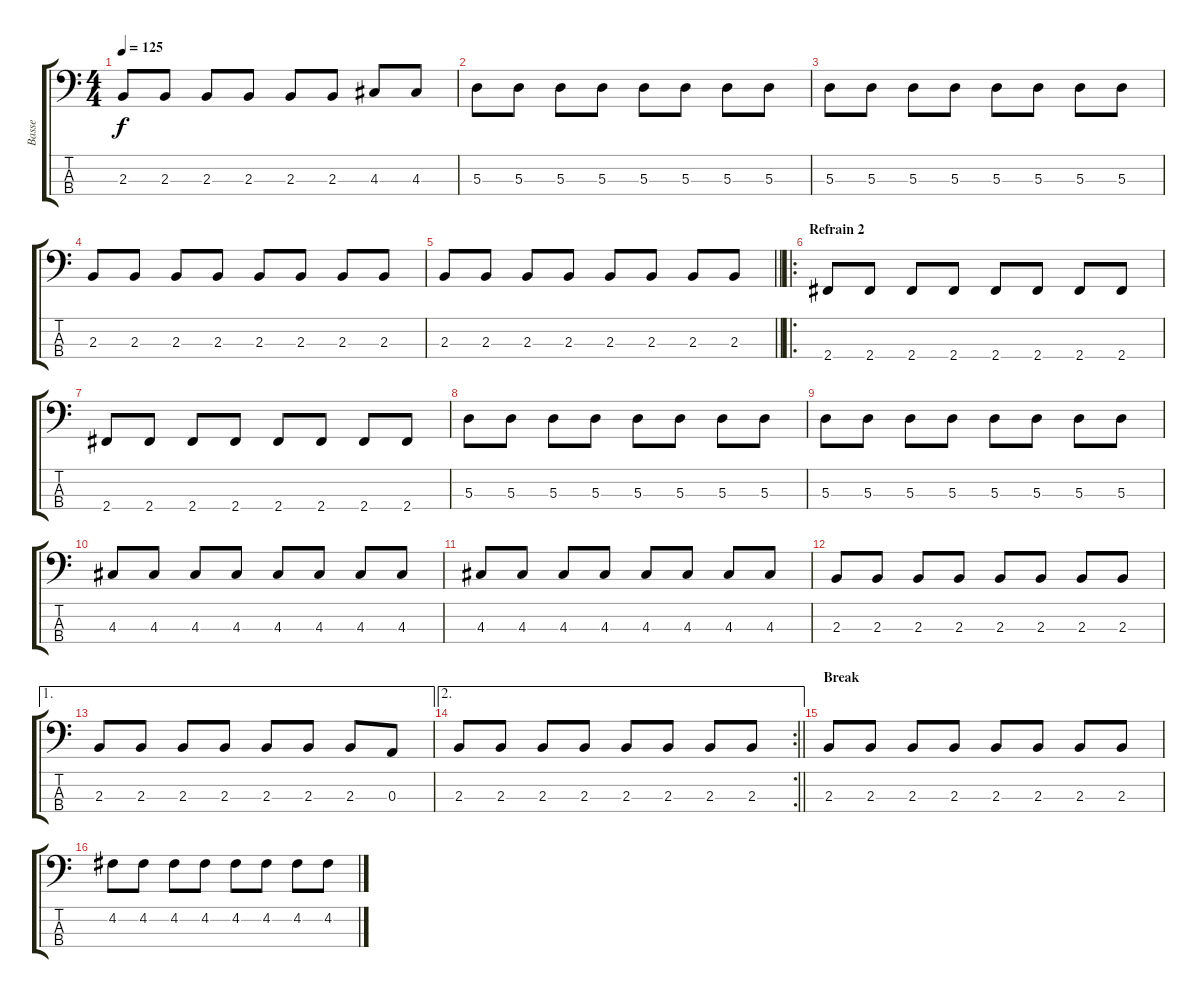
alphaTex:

\track ("Basse" "Basse") {instrument electricbassfinger}
\staff {score tabs}
\tuning (G2 D2 A1 E1) {hide}
\ts (4 4)
\tempo 125
\clef f4
\ks c
2.3.8{dy f} 2.3.8 2.3.8 2.3.8 2.3.8 2.3.8 4.3.8 4.3.8 |
5.3.8 5.3.8 5.3.8 5.3.8 5.3.8 5.3.8 5.3.8 5.3.8 |
5.3.8 5.3.8 5.3.8 5.3.8 5.3.8 5.3.8 5.3.8 5.3.8 |
2.3.8 2.3.8 2.3.8 2.3.8 2.3.8 2.3.8 2.3.8 2.3.8 |
\barLineRight lightlight
2.3.8 2.3.8 2.3.8 2.3.8 2.3.8 2.3.8 2.3.8 2.3.8 |
\ro
\section ("" "Refrain 2")
2.4.8 2.4.8 2.4.8 2.4.8 2.4.8 2.4.8 2.4.8 2.4.8 |
2.4.8 2.4.8 2.4.8 2.4.8 2.4.8 2.4.8 2.4.8 2.4.8 |
5.3.8 5.3.8 5.3.8 5.3.8 5.3.8 5.3.8 5.3.8 5.3.8 |
5.3.8 5.3.8 5.3.8 5.3.8 5.3.8 5.3.8 5.3.8 5.3.8 |
4.3.8 4.3.8 4.3.8 4.3.8 4.3.8 4.3.8 4.3.8 4.3.8 |
4.3.8 4.3.8 4.3.8 4.3.8 4.3.8 4.3.8 4.3.8 4.3.8 |
2.3.8 2.3.8 2.3.8 2.3.8 2.3.8 2.3.8 2.3.8 2.3.8 |
\ae 1
2.3.8 2.3.8 2.3.8 2.3.8 2.3.8 2.3.8 2.3.8 0.3.8 |
\ae 2
\rc 2
\barLineRight lightlight
2.3.8 2.3.8 2.3.8 2.3.8 2.3.8 2.3.8 2.3.8 2.3.8 |
\section ("" "Break")
2.3.8 2.3.8 2.3.8 2.3.8 2.3.8 2.3.8 2.3.8 2.3.8 |
4.2.8 4.2.8 4.2.8 4.2.8 4.2.8 4.2.8 4.2.8 4.2.8
